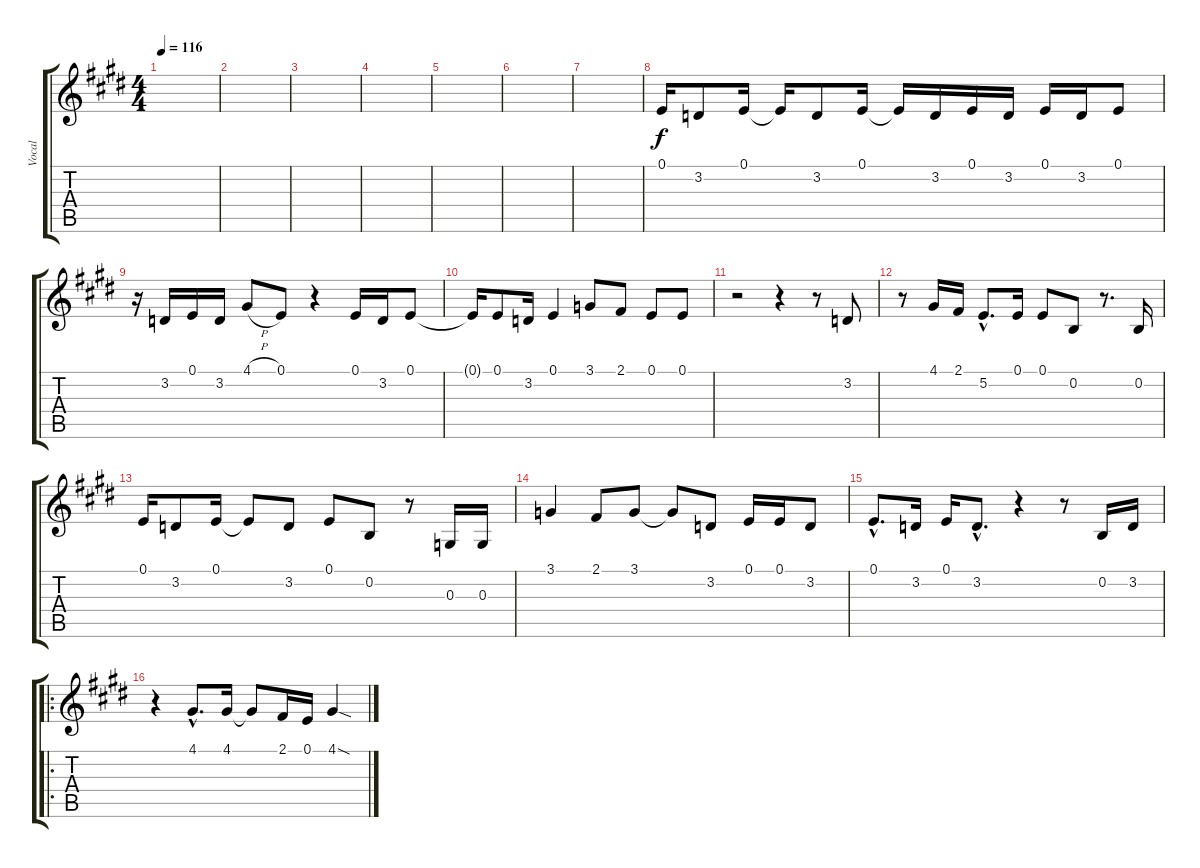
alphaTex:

\track ("Vocal" "Vocal") {instrument altosax}
\staff {score tabs}
\tuning (E4 B3 G3 D3 A2 E2) {hide}
\ts (4 4)
\tempo 116
\clef g2
\ks e
|
|
|
|
|
|
|
0.1.16 3.2.8 0.1.16 0.1{t}.16 3.2.8 0.1.16 0.1{t}.16 3.2.16 0.1.16 3.2.16 0.1.16 3.2.16 0.1.8 |
r.16 3.2.16 0.1.16 3.2.16 4.1{h}.8 0.1.8 r.4 0.1.16 3.2.16 0.1.8 |
0.1{t}.16 0.1.8 3.2.16 0.1.4 3.1.8 2.1.8 0.1.8 0.1.8 |
r.2 r.4 r.8 3.2.8 |
r.8 4.1.16 2.1.16 5.2{hac}.8{d} 0.1.16 0.1.8 0.2.8 r.8{d} 0.2.16 |
0.1.16 3.2.8 0.1.16 0.1{t}.8 3.2.8 0.1.8 0.2.8 r.8 0.3.16 0.3.16 |
3.1.4 2.1.8 3.1.8 3.1{t}.8 3.2.8 0.1.16 0.1.16 3.2.8 |
0.1{hac}.8{d} 3.2.16 0.1.16 3.2{hac}.8{d} r.4 r.8 0.2.16 3.2.16 |
\ro
r.4 4.1{hac}.8{d} 4.1.16 4.1{t}.8 2.1.16 0.1.16 4.1{sod}.4
